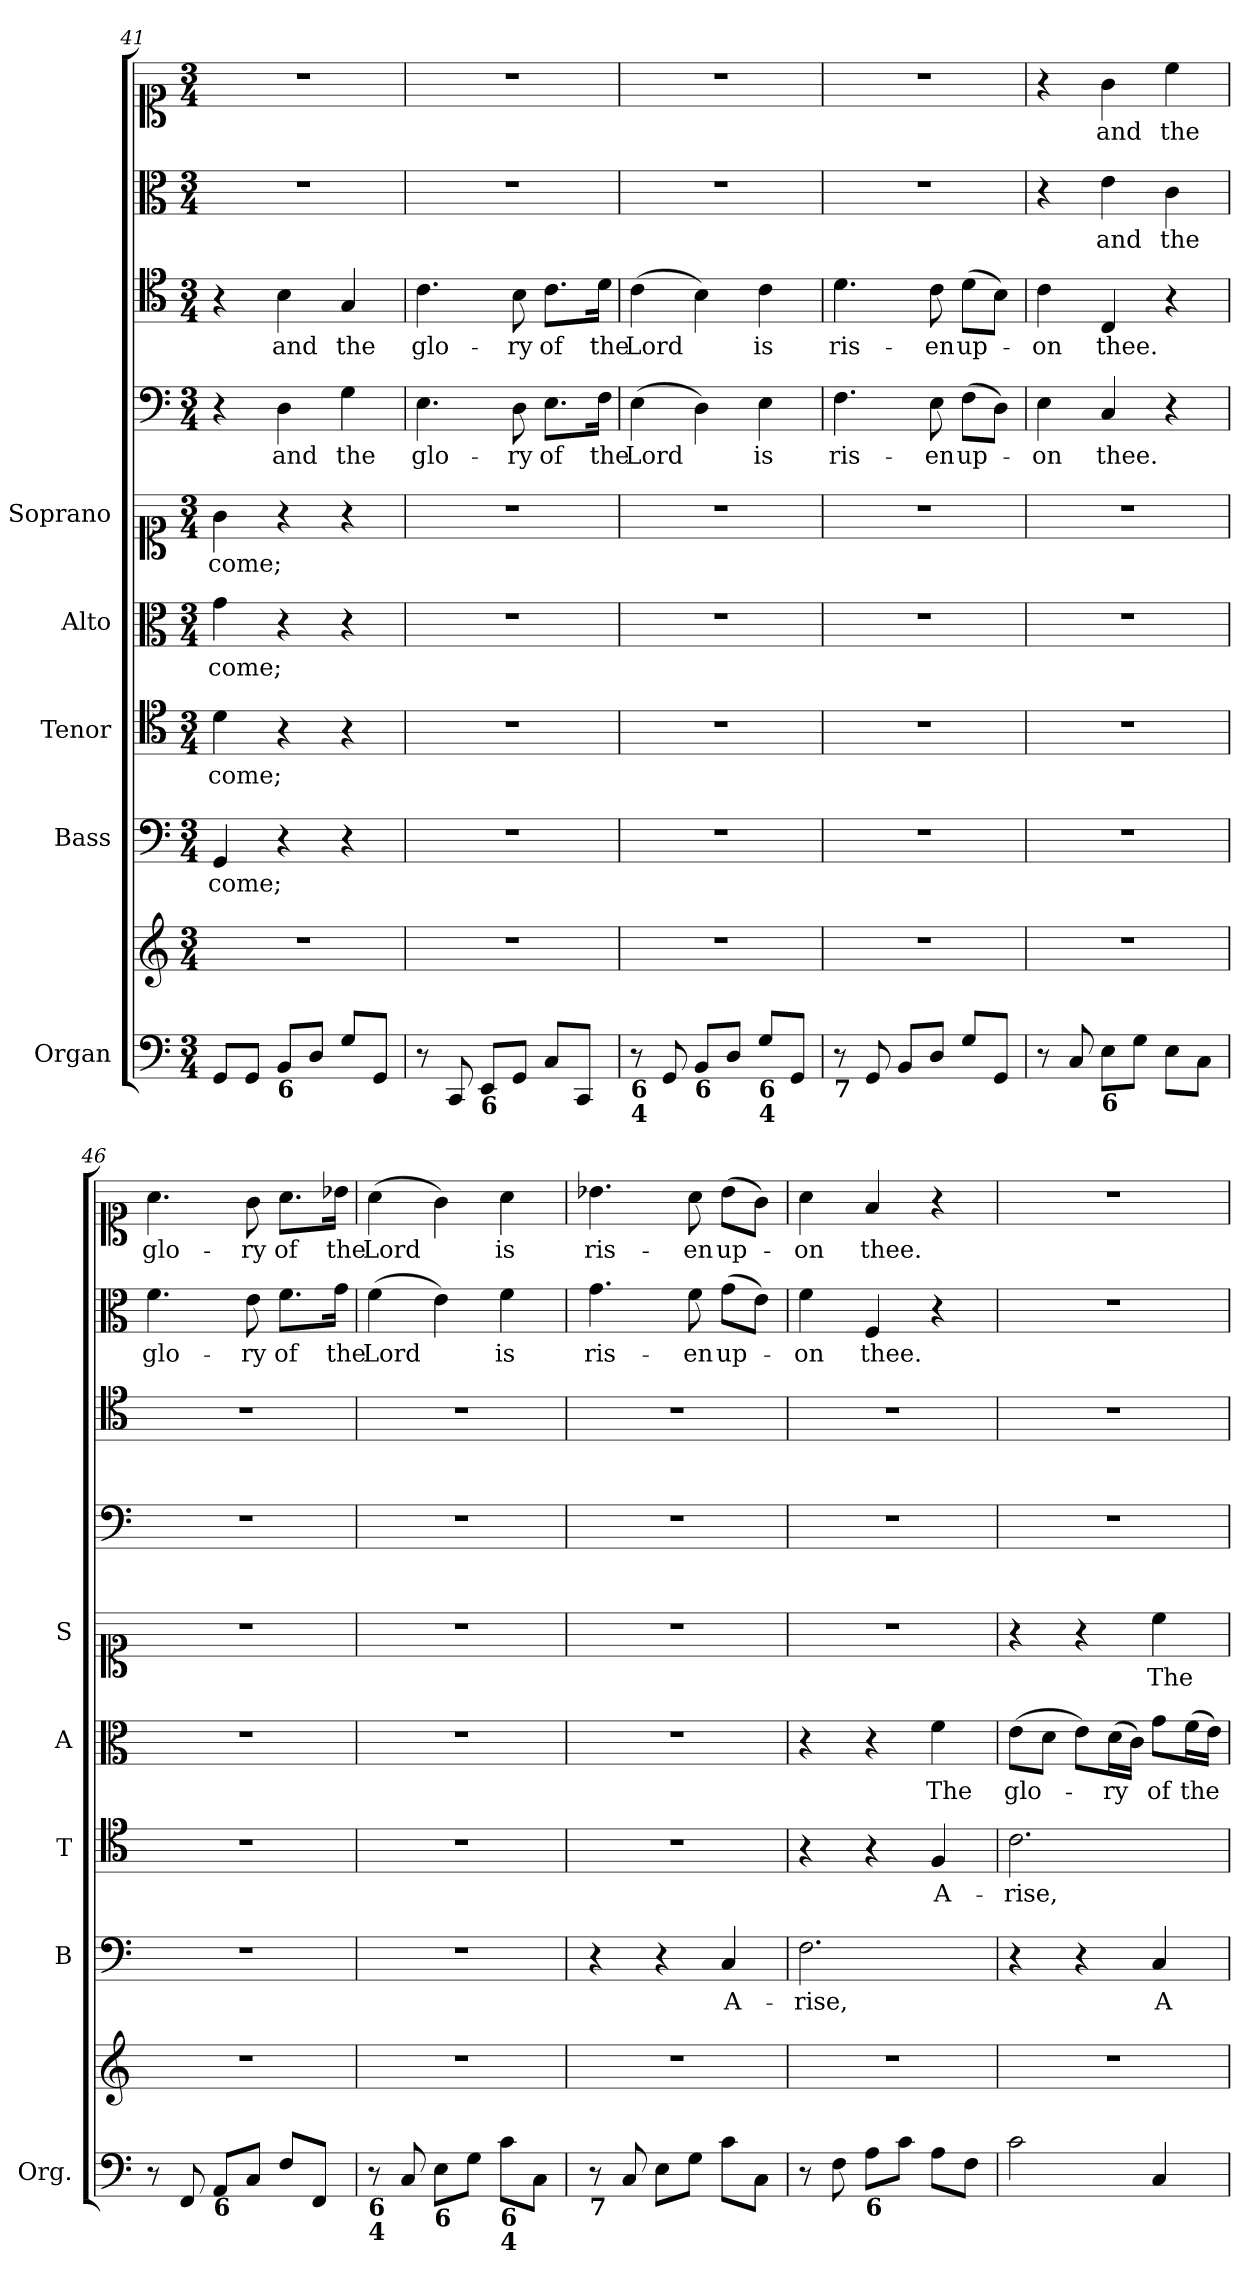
**kern	**kern	**kern	**text	**kern	**text	**kern	**text	**kern	**text	**kern	**text	**kern	**text	**kern	**text	**kern	**text
*part9	*part9	*part8	*part8	*part7	*part7	*part6	*part6	*part5	*part5	*part4	*part4	*part3	*part3	*part2	*part2	*part1	*part1
*staff10	*staff9	*staff8	*staff8	*staff7	*staff7	*staff6	*staff6	*staff5	*staff5	*staff4	*staff4	*staff3	*staff3	*staff2	*staff2	*staff1	*staff1
*I"Organ	*	*I"Bass	*	*I"Tenor	*	*I"Alto	*	*I"Soprano	*	*	*	*	*	*	*	*	*
*I'Org.	*	*I'B	*	*I'T	*	*I'A	*	*I'S	*	*	*	*	*	*	*	*	*
*clefF4	*clefG2	*clefF4	*	*clefC4	*	*clefC3	*	*clefC1	*	*clefF4	*	*clefC4	*	*clefC3	*	*clefC1	*
*k[]	*k[]	*k[]	*	*k[]	*	*k[]	*	*k[]	*	*k[]	*	*k[]	*	*k[]	*	*k[]	*
*C:	*C:	*C:	*	*C:	*	*C:	*	*C:	*	*C:	*	*C:	*	*C:	*	*C:	*
*M3/4	*M3/4	*M3/4	*	*M3/4	*	*M3/4	*	*M3/4	*	*M3/4	*	*M3/4	*	*M3/4	*	*M3/4	*
=41	=41	=41	=41	=41	=41	=41	=41	=41	=41	=41	=41	=41	=41	=41	=41	=41	=41
!	!	!	!LO:LY:b	!	!LO:LY:b	!	!LO:LY:b	!	!LO:LY:b	!	!	!	!	!	!	!	!
8GG/L	2.r	4GG/	come;	4d\	come;	4g\	come;	4g\	come;	4r	.	4r	.	2.r	.	2.r	.
8GG/J	.	.	.	.	.	.	.	.	.	.	.	.	.	.	.	.	.
!LO:TX:b:B:t=6	!	!	!	!	!	!	!	!	!	!	!	!	!	!	!	!	!
!	!	!	!	!	!	!	!	!	!	!	!LO:LY:b	!	!LO:LY:b	!	!	!	!
8BB/L	.	4r	.	4r	.	4r	.	4r	.	4D\	and	4B\	and	.	.	.	.
8D/J	.	.	.	.	.	.	.	.	.	.	.	.	.	.	.	.	.
!	!	!	!	!	!	!	!	!	!	!	!LO:LY:b	!	!LO:LY:b	!	!	!	!
8G/L	.	4r	.	4r	.	4r	.	4r	.	4G\	the	4G/	the	.	.	.	.
8GG/J	.	.	.	.	.	.	.	.	.	.	.	.	.	.	.	.	.
=42	=42	=42	=42	=42	=42	=42	=42	=42	=42	=42	=42	=42	=42	=42	=42	=42	=42
!	!	!	!	!	!	!	!	!	!	!	!LO:LY:b	!	!LO:LY:b	!	!	!	!
8r	2.r	2.r	.	2.r	.	2.r	.	2.r	.	4.E\	glo-	4.c\	glo-	2.r	.	2.r	.
8CC/	.	.	.	.	.	.	.	.	.	.	.	.	.	.	.	.	.
!LO:TX:b:B:t=6	!	!	!	!	!	!	!	!	!	!	!	!	!	!	!	!	!
8EE/L	.	.	.	.	.	.	.	.	.	.	.	.	.	.	.	.	.
!	!	!	!	!	!	!	!	!	!	!	!LO:LY:b	!	!LO:LY:b	!	!	!	!
8GG/J	.	.	.	.	.	.	.	.	.	8D\	-ry	8B\	-ry	.	.	.	.
!	!	!	!	!	!	!	!	!	!	!	!LO:LY:b	!	!LO:LY:b	!	!	!	!
8C/L	.	.	.	.	.	.	.	.	.	8.E\L	of	8.c\L	of	.	.	.	.
8CC/J	.	.	.	.	.	.	.	.	.	.	.	.	.	.	.	.	.
!	!	!	!	!	!	!	!	!	!	!	!LO:LY:b	!	!LO:LY:b	!	!	!	!
.	.	.	.	.	.	.	.	.	.	16F\Jk	the	16d\Jk	the	.	.	.	.
=43	=43	=43	=43	=43	=43	=43	=43	=43	=43	=43	=43	=43	=43	=43	=43	=43	=43
!LO:TX:b:B:t=6	!	!	!	!	!	!	!	!	!	!	!	!	!	!	!	!	!
!LO:TX:b:B:t=4	!	!	!	!	!	!	!	!	!	!	!	!	!	!	!	!	!
!	!	!	!	!	!	!	!	!	!	!	!LO:LY:b	!	!LO:LY:b	!	!	!	!
8r	2.r	2.r	.	2.r	.	2.r	.	2.r	.	(>4E\	Lord	(>4c\	Lord	2.r	.	2.r	.
8GG/	.	.	.	.	.	.	.	.	.	.	.	.	.	.	.	.	.
!LO:TX:b:B:t=6	!	!	!	!	!	!	!	!	!	!	!	!	!	!	!	!	!
8BB/L	.	.	.	.	.	.	.	.	.	4D\)	.	4B\)	.	.	.	.	.
8D/J	.	.	.	.	.	.	.	.	.	.	.	.	.	.	.	.	.
!LO:TX:b:B:t=6	!	!	!	!	!	!	!	!	!	!	!	!	!	!	!	!	!
!LO:TX:b:B:t=4	!	!	!	!	!	!	!	!	!	!	!	!	!	!	!	!	!
!	!	!	!	!	!	!	!	!	!	!	!LO:LY:b	!	!LO:LY:b	!	!	!	!
8G/L	.	.	.	.	.	.	.	.	.	4E\	is	4c\	is	.	.	.	.
8GG/J	.	.	.	.	.	.	.	.	.	.	.	.	.	.	.	.	.
=44	=44	=44	=44	=44	=44	=44	=44	=44	=44	=44	=44	=44	=44	=44	=44	=44	=44
!LO:TX:b:B:t=7	!	!	!	!	!	!	!	!	!	!	!	!	!	!	!	!	!
!	!	!	!	!	!	!	!	!	!	!	!LO:LY:b	!	!LO:LY:b	!	!	!	!
8r	2.r	2.r	.	2.r	.	2.r	.	2.r	.	4.F\	ris-	4.d\	ris-	2.r	.	2.r	.
8GG/	.	.	.	.	.	.	.	.	.	.	.	.	.	.	.	.	.
8BB/L	.	.	.	.	.	.	.	.	.	.	.	.	.	.	.	.	.
!	!	!	!	!	!	!	!	!	!	!	!LO:LY:b	!	!LO:LY:b	!	!	!	!
8D/J	.	.	.	.	.	.	.	.	.	8E\	-en	8c\	-en	.	.	.	.
!	!	!	!	!	!	!	!	!	!	!	!LO:LY:b	!	!LO:LY:b	!	!	!	!
8G/L	.	.	.	.	.	.	.	.	.	(>8F\L	up-	(>8d\L	up-	.	.	.	.
8GG/J	.	.	.	.	.	.	.	.	.	8D\J)	.	8B\J)	.	.	.	.	.
!!LO:PB:g=z
=45	=45	=45	=45	=45	=45	=45	=45	=45	=45	=45	=45	=45	=45	=45	=45	=45	=45
!	!	!	!	!	!	!	!	!	!	!	!LO:LY:b	!	!LO:LY:b	!	!	!	!
8r	2.r	2.r	.	2.r	.	2.r	.	2.r	.	4E\	-on	4c\	-on	4r	.	4r	.
8C/	.	.	.	.	.	.	.	.	.	.	.	.	.	.	.	.	.
!LO:TX:b:B:t=6	!	!	!	!	!	!	!	!	!	!	!	!	!	!	!	!	!
!	!	!	!	!	!	!	!	!	!	!	!LO:LY:b	!	!LO:LY:b	!	!LO:LY:b	!	!LO:LY:b
8E\L	.	.	.	.	.	.	.	.	.	4C/	thee.	4C/	thee.	4e\	and	4g\	and
8G\J	.	.	.	.	.	.	.	.	.	.	.	.	.	.	.	.	.
!	!	!	!	!	!	!	!	!	!	!	!	!	!	!	!LO:LY:b	!	!LO:LY:b
8E\L	.	.	.	.	.	.	.	.	.	4r	.	4r	.	4c\	the	4cc\	the
8C\J	.	.	.	.	.	.	.	.	.	.	.	.	.	.	.	.	.
=46	=46	=46	=46	=46	=46	=46	=46	=46	=46	=46	=46	=46	=46	=46	=46	=46	=46
!	!	!	!	!	!	!	!	!	!	!	!	!	!	!	!LO:LY:b	!	!LO:LY:b
8r	2.r	2.r	.	2.r	.	2.r	.	2.r	.	2.r	.	2.r	.	4.f\	glo-	4.a\	glo-
8FF/	.	.	.	.	.	.	.	.	.	.	.	.	.	.	.	.	.
!LO:TX:b:B:t=6	!	!	!	!	!	!	!	!	!	!	!	!	!	!	!	!	!
8AA/L	.	.	.	.	.	.	.	.	.	.	.	.	.	.	.	.	.
!	!	!	!	!	!	!	!	!	!	!	!	!	!	!	!LO:LY:b	!	!LO:LY:b
8C/J	.	.	.	.	.	.	.	.	.	.	.	.	.	8e\	-ry	8g\	-ry
!	!	!	!	!	!	!	!	!	!	!	!	!	!	!	!LO:LY:b	!	!LO:LY:b
8F/L	.	.	.	.	.	.	.	.	.	.	.	.	.	8.f\L	of	8.a\L	of
8FF/J	.	.	.	.	.	.	.	.	.	.	.	.	.	.	.	.	.
!	!	!	!	!	!	!	!	!	!	!	!	!	!	!	!LO:LY:b	!	!LO:LY:b
.	.	.	.	.	.	.	.	.	.	.	.	.	.	16g\Jk	the	16b-X\Jk	the
=47	=47	=47	=47	=47	=47	=47	=47	=47	=47	=47	=47	=47	=47	=47	=47	=47	=47
!LO:TX:b:B:t=6	!	!	!	!	!	!	!	!	!	!	!	!	!	!	!	!	!
!LO:TX:b:B:t=4	!	!	!	!	!	!	!	!	!	!	!	!	!	!	!	!	!
!	!	!	!	!	!	!	!	!	!	!	!	!	!	!	!LO:LY:b	!	!LO:LY:b
8r	2.r	2.r	.	2.r	.	2.r	.	2.r	.	2.r	.	2.r	.	(>4f\	Lord	(>4a\	Lord
8C/	.	.	.	.	.	.	.	.	.	.	.	.	.	.	.	.	.
!LO:TX:b:B:t=6	!	!	!	!	!	!	!	!	!	!	!	!	!	!	!	!	!
8E\L	.	.	.	.	.	.	.	.	.	.	.	.	.	4e\)	.	4g\)	.
8G\J	.	.	.	.	.	.	.	.	.	.	.	.	.	.	.	.	.
!LO:TX:b:B:t=6	!	!	!	!	!	!	!	!	!	!	!	!	!	!	!	!	!
!LO:TX:b:B:t=4	!	!	!	!	!	!	!	!	!	!	!	!	!	!	!	!	!
!	!	!	!	!	!	!	!	!	!	!	!	!	!	!	!LO:LY:b	!	!LO:LY:b
8c\L	.	.	.	.	.	.	.	.	.	.	.	.	.	4f\	is	4a\	is
8C\J	.	.	.	.	.	.	.	.	.	.	.	.	.	.	.	.	.
=48	=48	=48	=48	=48	=48	=48	=48	=48	=48	=48	=48	=48	=48	=48	=48	=48	=48
!LO:TX:b:B:t=7	!	!	!	!	!	!	!	!	!	!	!	!	!	!	!	!	!
!	!	!	!	!	!	!	!	!	!	!	!	!	!	!	!LO:LY:b	!	!LO:LY:b
8r	2.r	4r	.	2.r	.	2.r	.	2.r	.	2.r	.	2.r	.	4.g\	ris-	4.b-X\	ris-
8C/	.	.	.	.	.	.	.	.	.	.	.	.	.	.	.	.	.
8E\L	.	4r	.	.	.	.	.	.	.	.	.	.	.	.	.	.	.
!	!	!	!	!	!	!	!	!	!	!	!	!	!	!	!LO:LY:b	!	!LO:LY:b
8G\J	.	.	.	.	.	.	.	.	.	.	.	.	.	8f\	-en	8a\	-en
!	!	!	!LO:LY:b	!	!	!	!	!	!	!	!	!	!	!	!LO:LY:b	!	!LO:LY:b
8c\L	.	4C/	A-	.	.	.	.	.	.	.	.	.	.	(>8g\L	up-	(>8b-\L	up-
8C\J	.	.	.	.	.	.	.	.	.	.	.	.	.	8e\J)	.	8g\J)	.
=49	=49	=49	=49	=49	=49	=49	=49	=49	=49	=49	=49	=49	=49	=49	=49	=49	=49
!	!	!	!LO:LY:b	!	!	!	!	!	!	!	!	!	!	!	!LO:LY:b	!	!LO:LY:b
8r	2.r	2.F\	-rise,	4r	.	4r	.	2.r	.	2.r	.	2.r	.	4f\	-on	4a\	-on
8F\	.	.	.	.	.	.	.	.	.	.	.	.	.	.	.	.	.
!LO:TX:b:B:t=6	!	!	!	!	!	!	!	!	!	!	!	!	!	!	!	!	!
!	!	!	!	!	!	!	!	!	!	!	!	!	!	!	!LO:LY:b	!	!LO:LY:b
8A\L	.	.	.	4r	.	4r	.	.	.	.	.	.	.	4F/	thee.	4f/	thee.
8c\J	.	.	.	.	.	.	.	.	.	.	.	.	.	.	.	.	.
!	!	!	!	!	!LO:LY:b	!	!LO:LY:b	!	!	!	!	!	!	!	!	!	!
8A\L	.	.	.	4F/	A-	4f\	The	.	.	.	.	.	.	4r	.	4r	.
8F\J	.	.	.	.	.	.	.	.	.	.	.	.	.	.	.	.	.
=50	=50	=50	=50	=50	=50	=50	=50	=50	=50	=50	=50	=50	=50	=50	=50	=50	=50
!	!	!	!	!	!LO:LY:b	!	!LO:LY:b	!	!	!	!	!	!	!	!	!	!
2c\	2.r	4r	.	2.c\	-rise,	(>8e\L	glo-	4r	.	2.r	.	2.r	.	2.r	.	2.r	.
.	.	.	.	.	.	8d\J	.	.	.	.	.	.	.	.	.	.	.
.	.	4r	.	.	.	8e\L)	.	4r	.	.	.	.	.	.	.	.	.
!	!	!	!	!	!	!	!LO:LY:b	!	!	!	!	!	!	!	!	!	!
.	.	.	.	.	.	(>16d\L	-ry	.	.	.	.	.	.	.	.	.	.
.	.	.	.	.	.	16c\JJ)	.	.	.	.	.	.	.	.	.	.	.
!	!	!	!LO:LY:b	!	!	!	!LO:LY:b	!	!LO:LY:b	!	!	!	!	!	!	!	!
4C/	.	4C/	A-	.	.	8g\L	of	4cc\	The	.	.	.	.	.	.	.	.
!	!	!	!	!	!	!	!LO:LY:b	!	!	!	!	!	!	!	!	!	!
.	.	.	.	.	.	(>16f\L	the	.	.	.	.	.	.	.	.	.	.
.	.	.	.	.	.	16e\JJ)	.	.	.	.	.	.	.	.	.	.	.
=	=	=	=	=	=	=	=	=	=	=	=	=	=	=	=	=	=
*-	*-	*-	*-	*-	*-	*-	*-	*-	*-	*-	*-	*-	*-	*-	*-	*-	*-
